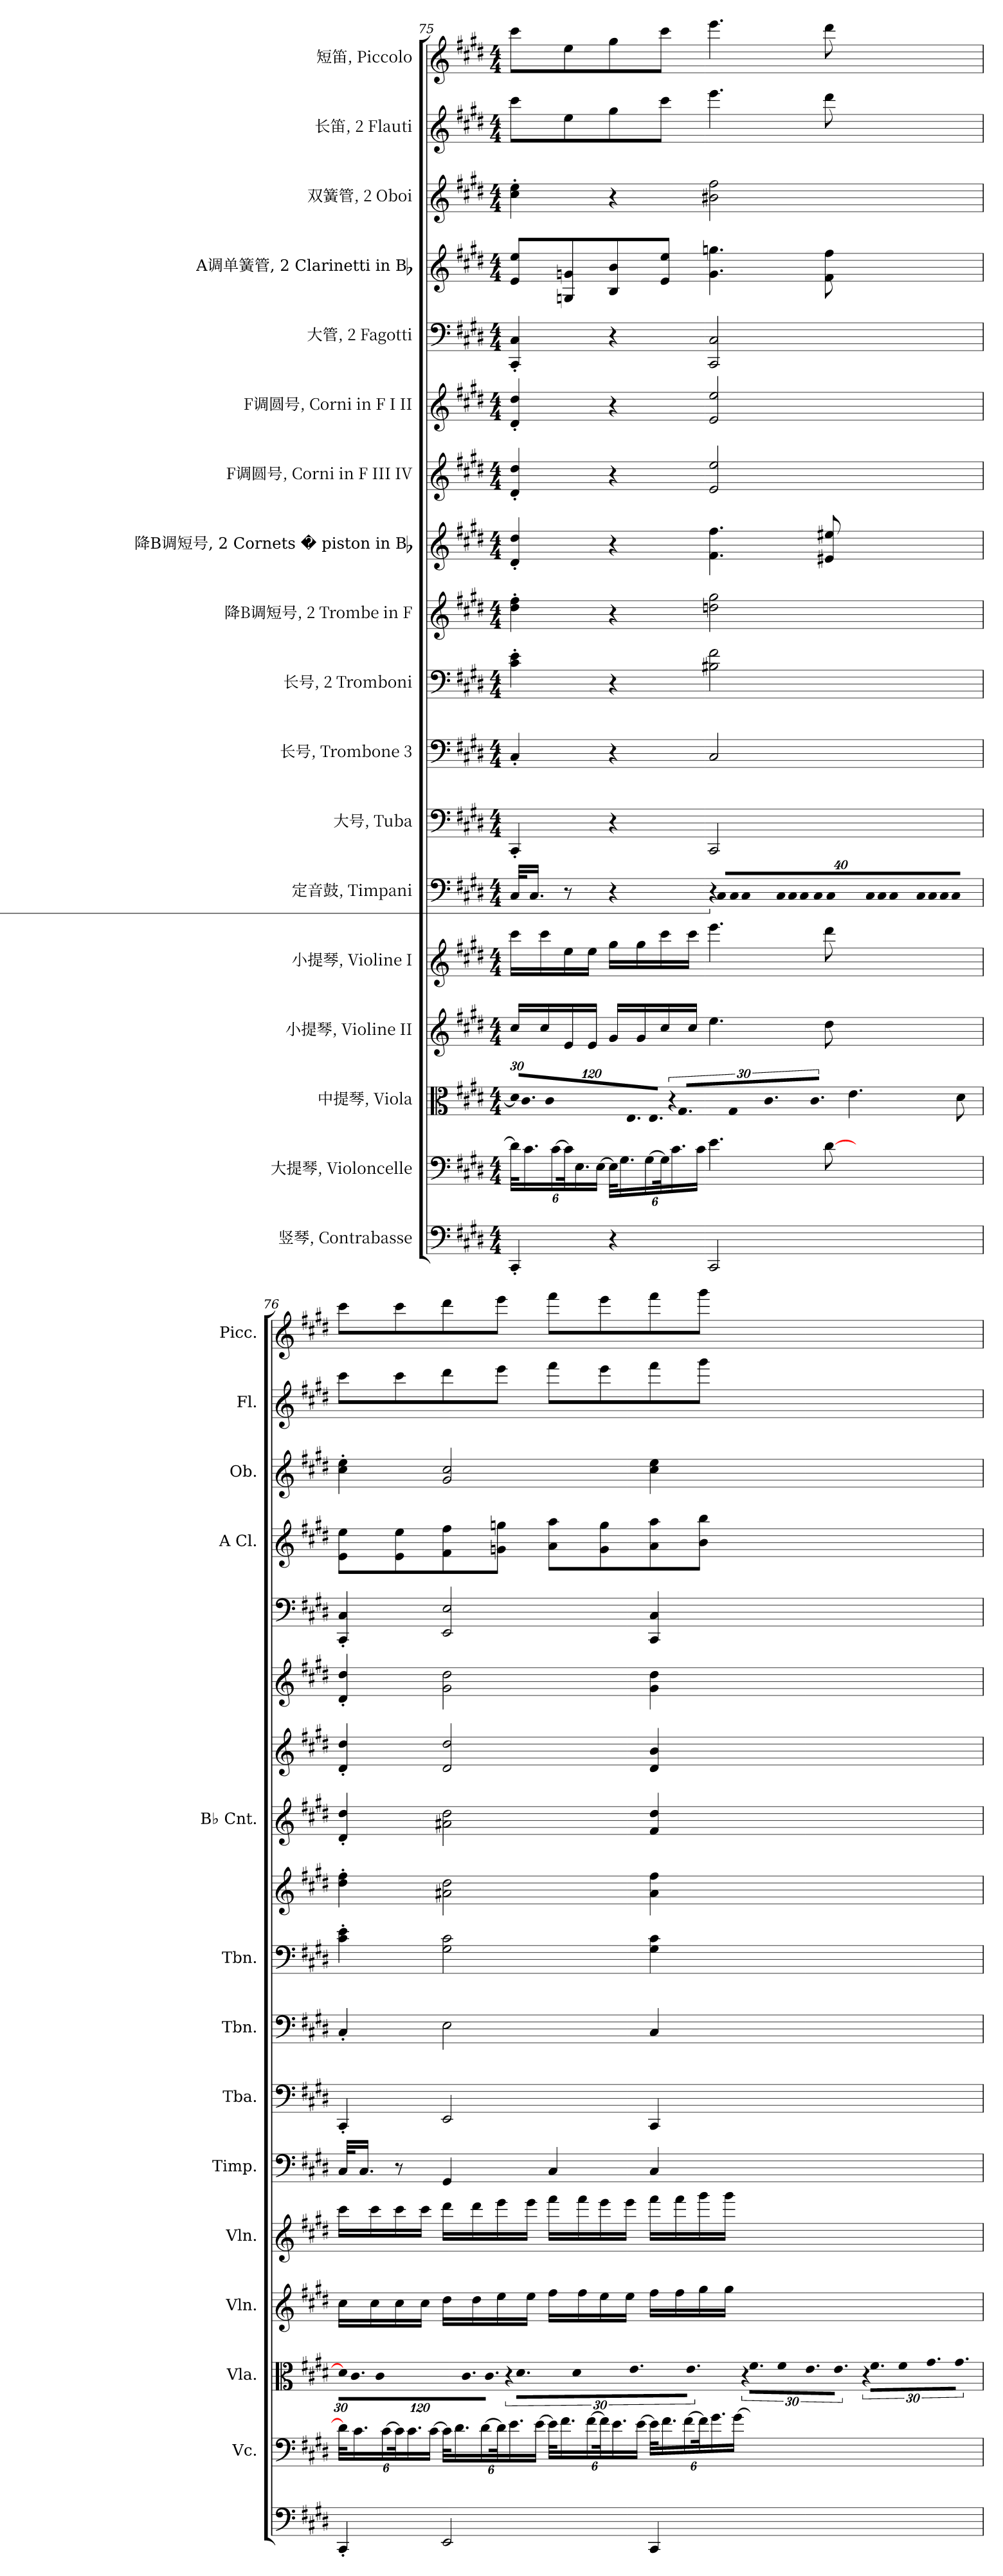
**kern	**kern	**kern	**kern	**kern	**kern	**kern	**kern	**kern	**kern	**kern	**kern	**kern	**kern	**kern	**kern	**kern	**kern
*part18	*part17	*part16	*part15	*part14	*part13	*part12	*part11	*part10	*part9	*part8	*part7	*part6	*part5	*part4	*part3	*part2	*part1
*staff18	*staff17	*staff16	*staff15	*staff14	*staff13	*staff12	*staff11	*staff10	*staff9	*staff8	*staff7	*staff6	*staff5	*staff4	*staff3	*staff2	*staff1
*I"竖琴, Contrabasse	*I"大提琴, Violoncelle	*I"中提琴, Viola	*I"小提琴, Violine II	*I"小提琴, Violine I	*I"定音鼓, Timpani	*I"大号, Tuba	*I"长号, Trombone 3	*I"长号, 2 Tromboni	*I"降B调短号, 2 Trombe in F	*I"降B调短号, 2 Cornets � piston in Bb	*I"F调圆号, Corni in F III IV	*I"F调圆号, Corni in F I II	*I"大管, 2 Fagotti	*I"A调单簧管, 2 Clarinetti in Bb	*I"双簧管, 2 Oboi	*I"长笛, 2 Flauti	*I"短笛, Piccolo
*	*I'Vc.	*I'Vla.	*I'Vln.	*I'Vln.	*I'Timp.	*I'Tba.	*I'Tbn.	*I'Tbn.	*	*I'B♭ Cnt.	*	*	*	*I'A Cl.	*I'Ob.	*I'Fl.	*I'Picc.
!!LO:PB:g=z
*clefF4	*clefF4	*clefC3	*clefG2	*clefG2	*clefF4	*clefF4	*clefF4	*clefF4	*clefG2	*clefG2	*clefG2	*clefG2	*clefF4	*clefG2	*clefG2	*clefG2	*clefG2
*	*	*	*	*	*	*	*	*	*ITrd1c2	*ITrd1c2	*ITrd4c7	*ITrd4c7	*	*ITrd2c3	*	*	*ITrd-7c-12
*k[f#c#g#d#]	*k[f#c#g#d#]	*k[f#c#g#d#]	*k[f#c#g#d#]	*k[f#c#g#d#]	*k[f#c#g#d#]	*k[f#c#g#d#]	*k[f#c#g#d#]	*k[f#c#g#d#]	*k[f#c#]	*k[f#c#]	*k[f#c#g#]	*k[f#c#g#]	*k[f#c#g#d#]	*k[f#c#g#d#a#e#b#]	*k[f#c#g#d#]	*k[f#c#g#d#]	*k[f#c#g#d#]
*M4/4	*M4/4	*M4/4	*M4/4	*M4/4	*M4/4	*M4/4	*M4/4	*M4/4	*M4/4	*M4/4	*M4/4	*M4/4	*M4/4	*M4/4	*M4/4	*M4/4	*M4/4
*MM143	*MM143	*MM143	*MM143	*MM143	*MM143	*MM143	*MM143	*MM143	*MM143	*MM143	*MM143	*MM143	*MM143	*MM143	*MM143	*MM143	*MM143
*	*Xbrackettup	*Xbrackettup	*	*	*	*	*	*	*	*	*	*	*	*	*	*	*
=75	=75	=75	=75	=75	=75	=75	=75	=75	=75	=75	=75	=75	=75	=75	=75	=75	=75
!	!	!LO:N:vis=256%9	!	!	!	!	!	!	!	!	!	!	!	!	!	!	!
4CC#'/	48d#\KLL]	960%17d#/KLLL]	16cc#/LL	16ccc#\LL	32C#/KLL	4CC#'/	4C#'/	4c#\' 4e\'	4cc#\' 4ee\'	4c#/' 4cc#/'	4G#/' 4g#/'	4G#/' 4g#/'	4CC#/' 4C#/'	8c#/ 8cc#/L	4cc#\' 4ee\'	8ccc#\L	8cccc#\L
!	!	!LO:N:vis=32.	!	!	!	!	!	!	!	!	!	!	!	!	!	!	!
.	.	1920%103c#/J	.	.	.	.	.	.	.	.	.	.	.	.	.	.	.
.	24.c#\	.	.	.	.	.	.	.	.	.	.	.	.	.	.	.	.
.	.	.	.	.	16.C#/JJ	.	.	.	.	.	.	.	.	.	.	.	.
.	.	.	16cc#/	16ccc#\	.	.	.	.	.	.	.	.	.	.	.	.	.
!	!	!LO:N:vis=16	!	!	!	!	!	!	!	!	!	!	!	!	!	!	!
.	.	1920%137c#/	.	.	.	.	.	.	.	.	.	.	.	.	.	.	.
.	[24c#\	.	.	.	.	.	.	.	.	.	.	.	.	.	.	.	.
.	48c#\K]	.	16e/	16ee\	8r	.	.	.	.	.	.	.	.	8En/ 8en/	.	8ee\	8eee\
!	!	!LO:N:vis=32.	!	!	!	!	!	!	!	!	!	!	!	!	!	!	!
.	.	1920%103E/L	.	.	.	.	.	.	.	.	.	.	.	.	.	.	.
.	24.E\	.	.	.	.	.	.	.	.	.	.	.	.	.	.	.	.
.	.	.	16e/JJ	16ee\JJ	.	.	.	.	.	.	.	.	.	.	.	.	.
!	!	!LO:N:vis=32.	!	!	!	!	!	!	!	!	!	!	!	!	!	!	!
.	.	1920%103E/JJJ	.	.	.	.	.	.	.	.	.	.	.	.	.	.	.
.	[24E\JJ	.	.	.	.	.	.	.	.	.	.	.	.	.	.	.	.
*	*	*brackettup	*	*	*	*	*	*	*	*	*	*	*	*	*	*	*
*	*	*	*	*	*	*	*	*	*	*	*	*	*	*	*	*	*MM153
!	!	!LO:N:vis=64	!	!	!	!	!	!	!	!	!	!	!	!	!	!	!
4r	48E\KLL]	960%17r	16g#/LL	16gg#\LL	4r	4r	4r	4r	4r	4r	4r	4r	4r	8G#/ 8g#/	4r	8gg#\	8ggg#\
!	!	!LO:N:vis=32.	!	!	!	!	!	!	!	!	!	!	!	!	!	!	!
.	.	1920%103G#/KLL	.	.	.	.	.	.	.	.	.	.	.	.	.	.	.
.	24.G#\	.	.	.	.	.	.	.	.	.	.	.	.	.	.	.	.
.	.	.	16g#/	16gg#\	.	.	.	.	.	.	.	.	.	.	.	.	.
!	!	!LO:N:vis=16	!	!	!	!	!	!	!	!	!	!	!	!	!	!	!
.	.	1920%137G#/	.	.	.	.	.	.	.	.	.	.	.	.	.	.	.
.	[24G#\	.	.	.	.	.	.	.	.	.	.	.	.	.	.	.	.
.	48G#\K]	.	16cc#/	16ccc#\	.	.	.	.	.	.	.	.	.	8c#/ 8cc#/J	.	8ccc#\J	8cccc#\J
!	!	!LO:N:vis=32.	!	!	!	!	!	!	!	!	!	!	!	!	!	!	!
.	.	1920%103c#/L	.	.	.	.	.	.	.	.	.	.	.	.	.	.	.
.	24.c#\	.	.	.	.	.	.	.	.	.	.	.	.	.	.	.	.
.	.	.	16cc#/JJ	16ccc#\JJ	.	.	.	.	.	.	.	.	.	.	.	.	.
!	!	!LO:N:vis=32.	!	!	!	!	!	!	!	!	!	!	!	!	!	!	!
.	.	1920%103c#/JJJ	.	.	.	.	.	.	.	.	.	.	.	.	.	.	.
.	24c#\JJ	.	.	.	.	.	.	.	.	.	.	.	.	.	.	.	.
!	!	!	!	!	!LO:N:vis=64	!	!	!	!	!	!	!	!	!	!	!	!
2CC#/	4.e\	4.e\	4.ee\	4.eee\	960%17r	2CC#/	2C#/	2B#X\ 2f#\	2ccn\ 2ff#\	4.e\ 4.ee\	2A/ 2a/	2A/ 2a/	2CC#/ 2C#/	4.e\ 4.een\	2b#X\ 2ff#\	4.eee\	4.eeee\
!	!	!	!	!	!LO:N:vis=32	!	!	!	!	!	!	!	!	!	!	!	!
.	.	.	.	.	640%23C#/LLL	.	.	.	.	.	.	.	.	.	.	.	.
!	!	!	!	!	!LO:N:vis=32	!	!	!	!	!	!	!	!	!	!	!	!
.	.	.	.	.	640%23C#/	.	.	.	.	.	.	.	.	.	.	.	.
!	!	!	!	!	!LO:N:vis=256%9	!	!	!	!	!	!	!	!	!	!	!	!
.	.	.	.	.	960%17C#/K	.	.	.	.	.	.	.	.	.	.	.	.
!	!	!	!	!	!LO:N:vis=32	!	!	!	!	!	!	!	!	!	!	!	!
.	.	.	.	.	640%23C#/	.	.	.	.	.	.	.	.	.	.	.	.
!	!	!	!	!	!LO:N:vis=32	!	!	!	!	!	!	!	!	!	!	!	!
.	.	.	.	.	640%23C#/	.	.	.	.	.	.	.	.	.	.	.	.
!	!	!	!	!	!LO:N:vis=32	!	!	!	!	!	!	!	!	!	!	!	!
.	.	.	.	.	640%23C#/	.	.	.	.	.	.	.	.	.	.	.	.
!	!	!	!	!	!LO:N:vis=32	!	!	!	!	!	!	!	!	!	!	!	!
.	.	.	.	.	640%23C#/	.	.	.	.	.	.	.	.	.	.	.	.
*	*	*	*	*	*Xbrackettup	*	*	*	*	*	*	*	*	*	*	*	*
!	!	!	!	!	!LO:N:vis=256%9	!	!	!	!	!	!	!	!	!	!	!	!
.	.	.	.	.	960%17C#/K	.	.	.	.	.	.	.	.	.	.	.	.
!	!	!	!	!	!LO:N:vis=32	!	!	!	!	!	!	!	!	!	!	!	!
.	.	.	.	.	640%23C#/	.	.	.	.	.	.	.	.	.	.	.	.
!	!	!	!	!	!LO:N:vis=32	!	!	!	!	!	!	!	!	!	!	!	!
.	.	.	.	.	640%23C#/	.	.	.	.	.	.	.	.	.	.	.	.
!	!	!	!	!	!LO:N:vis=256%9	!	!	!	!	!	!	!	!	!	!	!	!
.	.	.	.	.	960%17C#/K	.	.	.	.	.	.	.	.	.	.	.	.
!	!	!	!	!	!LO:N:vis=32	!	!	!	!	!	!	!	!	!	!	!	!
.	.	.	.	.	640%23C#/	.	.	.	.	.	.	.	.	.	.	.	.
.	[8d#\	[8d#\	8dd#\	8ddd#\	.	.	.	.	.	8d#X/ 8dd#X/	.	.	.	8d#\ 8dd#\	.	8ddd#\	8dddd#\
!	!	!	!	!	!LO:N:vis=32	!	!	!	!	!	!	!	!	!	!	!	!
.	.	.	.	.	640%23C#/	.	.	.	.	.	.	.	.	.	.	.	.
!	!	!	!	!	!LO:N:vis=32	!	!	!	!	!	!	!	!	!	!	!	!
.	.	.	.	.	640%23C#/	.	.	.	.	.	.	.	.	.	.	.	.
!	!	!	!	!	!LO:N:vis=32	!	!	!	!	!	!	!	!	!	!	!	!
.	.	.	.	.	640%23C#/JJJ	.	.	.	.	.	.	.	.	.	.	.	.
480ryy	480ryy	480ryy	480ryy	480ryy	.	480ryy	480ryy	480ryy	480ryy	480ryy	480ryy	480ryy	480ryy	480ryy	480ryy	480ryy	480ryy
!!LO:PB:g=z
=76	=76	=76	=76	=76	=76	=76	=76	=76	=76	=76	=76	=76	=76	=76	=76	=76	=76
*	*	*Xbrackettup	*	*	*	*	*	*	*	*	*	*	*	*	*	*	*
*	*	*	*	*	*	*	*	*	*	*	*	*	*	*	*	*	*MM143
!	!	!LO:N:vis=256%9	!	!	!	!	!	!	!	!	!	!	!	!	!	!	!
4CC#'/	48d#\KLL]	960%17d#\KLLL]	16cc#\LL	16ccc#\LL	32C#/KLL	4CC#'/	4C#'/	4c#\' 4e\'	4cc#\' 4ee\'	4c#/' 4cc#/'	4G#/' 4g#/'	4G#/' 4g#/'	4CC#/' 4C#/'	8c#\ 8cc#\L	4cc#\' 4ee\'	8ccc#\L	8cccc#\L
!	!	!LO:N:vis=32.	!	!	!	!	!	!	!	!	!	!	!	!	!	!	!
.	.	1920%103c#\J	.	.	.	.	.	.	.	.	.	.	.	.	.	.	.
.	24.c#\	.	.	.	.	.	.	.	.	.	.	.	.	.	.	.	.
.	.	.	.	.	16.C#/JJ	.	.	.	.	.	.	.	.	.	.	.	.
.	.	.	16cc#\	16ccc#\	.	.	.	.	.	.	.	.	.	.	.	.	.
!	!	!LO:N:vis=16	!	!	!	!	!	!	!	!	!	!	!	!	!	!	!
.	.	1920%137c#\	.	.	.	.	.	.	.	.	.	.	.	.	.	.	.
.	[24c#\	.	.	.	.	.	.	.	.	.	.	.	.	.	.	.	.
.	48c#\K]	.	16cc#\	16ccc#\	8r	.	.	.	.	.	.	.	.	8c#\ 8cc#\	.	8ccc#\	8cccc#\
!	!	!LO:N:vis=32.	!	!	!	!	!	!	!	!	!	!	!	!	!	!	!
.	.	1920%103c#\L	.	.	.	.	.	.	.	.	.	.	.	.	.	.	.
.	24.c#\	.	.	.	.	.	.	.	.	.	.	.	.	.	.	.	.
.	.	.	16cc#\JJ	16ccc#\JJ	.	.	.	.	.	.	.	.	.	.	.	.	.
!	!	!LO:N:vis=32.	!	!	!	!	!	!	!	!	!	!	!	!	!	!	!
.	.	1920%103c#\JJJ	.	.	.	.	.	.	.	.	.	.	.	.	.	.	.
.	[24c#\JJ	.	.	.	.	.	.	.	.	.	.	.	.	.	.	.	.
*	*	*brackettup	*	*	*	*	*	*	*	*	*	*	*	*	*	*	*
*	*	*	*	*	*	*	*	*	*	*	*	*	*	*	*	*	*MM153
!	!	!LO:N:vis=64	!	!	!	!	!	!	!	!	!	!	!	!	!	!	!
2EE/	48c#\KLL]	960%17r	16dd#\LL	16ddd#\LL	4GG#/	2EE/	2E\	2G#\ 2c#\	2g#X\ 2cc#\	2g#X\ 2cc#\	2G#/ 2g#/	2c#\ 2g#\	2EE/ 2E/	8d#\ 8dd#\	2g#/ 2cc#/	8ddd#\	8dddd#\
!	!	!LO:N:vis=32.	!	!	!	!	!	!	!	!	!	!	!	!	!	!	!
.	.	1920%103d#\KLL	.	.	.	.	.	.	.	.	.	.	.	.	.	.	.
.	24.d#\	.	.	.	.	.	.	.	.	.	.	.	.	.	.	.	.
.	.	.	16dd#\	16ddd#\	.	.	.	.	.	.	.	.	.	.	.	.	.
!	!	!LO:N:vis=16	!	!	!	!	!	!	!	!	!	!	!	!	!	!	!
.	.	1920%137d#\	.	.	.	.	.	.	.	.	.	.	.	.	.	.	.
.	[24d#\	.	.	.	.	.	.	.	.	.	.	.	.	.	.	.	.
.	48d#\K]	.	16ee\	16eee\	.	.	.	.	.	.	.	.	.	8en\ 8een\J	.	8eee\J	8eeee\J
!	!	!LO:N:vis=32.	!	!	!	!	!	!	!	!	!	!	!	!	!	!	!
.	.	1920%103e\L	.	.	.	.	.	.	.	.	.	.	.	.	.	.	.
.	24.e\	.	.	.	.	.	.	.	.	.	.	.	.	.	.	.	.
.	.	.	16ee\JJ	16eee\JJ	.	.	.	.	.	.	.	.	.	.	.	.	.
!	!	!LO:N:vis=32.	!	!	!	!	!	!	!	!	!	!	!	!	!	!	!
.	.	1920%103e\JJJ	.	.	.	.	.	.	.	.	.	.	.	.	.	.	.
.	[24e\JJ	.	.	.	.	.	.	.	.	.	.	.	.	.	.	.	.
!	!	!LO:N:vis=64	!	!	!	!	!	!	!	!	!	!	!	!	!	!	!
.	48e\KLL]	960%17r	16ff#\LL	16fff#\LL	4C#/	.	.	.	.	.	.	.	.	8f#\ 8ff#\L	.	8fff#\L	8ffff#\L
!	!	!LO:N:vis=32.	!	!	!	!	!	!	!	!	!	!	!	!	!	!	!
.	.	1920%103f#\KLL	.	.	.	.	.	.	.	.	.	.	.	.	.	.	.
.	24.f#\	.	.	.	.	.	.	.	.	.	.	.	.	.	.	.	.
.	.	.	16ff#\	16fff#\	.	.	.	.	.	.	.	.	.	.	.	.	.
!	!	!LO:N:vis=16	!	!	!	!	!	!	!	!	!	!	!	!	!	!	!
.	.	1920%137f#\	.	.	.	.	.	.	.	.	.	.	.	.	.	.	.
.	[24f#\	.	.	.	.	.	.	.	.	.	.	.	.	.	.	.	.
.	48f#\K]	.	16ee\	16eee\	.	.	.	.	.	.	.	.	.	8e\ 8ee\	.	8eee\	8eeee\
!	!	!LO:N:vis=32.	!	!	!	!	!	!	!	!	!	!	!	!	!	!	!
.	.	1920%103e\L	.	.	.	.	.	.	.	.	.	.	.	.	.	.	.
.	24.e\	.	.	.	.	.	.	.	.	.	.	.	.	.	.	.	.
.	.	.	16ee\JJ	16eee\JJ	.	.	.	.	.	.	.	.	.	.	.	.	.
!	!	!LO:N:vis=32.	!	!	!	!	!	!	!	!	!	!	!	!	!	!	!
.	.	1920%103e\JJJ	.	.	.	.	.	.	.	.	.	.	.	.	.	.	.
.	[24e\JJ	.	.	.	.	.	.	.	.	.	.	.	.	.	.	.	.
!	!	!LO:N:vis=64	!	!	!	!	!	!	!	!	!	!	!	!	!	!	!
4CC#/	48e\KLL]	960%17r	16ff#\LL	16fff#\LL	4C#/	4CC#/	4C#/	4G#\ 4c#\	4g#\ 4ee\	4e/ 4cc#/	4G#/ 4e/	4c#\ 4g#\	4CC#/ 4C#/	8f#\ 8ff#\	4cc#\ 4ee\	8fff#\	8ffff#\
!	!	!LO:N:vis=32.	!	!	!	!	!	!	!	!	!	!	!	!	!	!	!
.	.	1920%103f#\KLL	.	.	.	.	.	.	.	.	.	.	.	.	.	.	.
.	24.f#\	.	.	.	.	.	.	.	.	.	.	.	.	.	.	.	.
.	.	.	16ff#\	16fff#\	.	.	.	.	.	.	.	.	.	.	.	.	.
!	!	!LO:N:vis=16	!	!	!	!	!	!	!	!	!	!	!	!	!	!	!
.	.	1920%137f#\	.	.	.	.	.	.	.	.	.	.	.	.	.	.	.
.	[24f#\	.	.	.	.	.	.	.	.	.	.	.	.	.	.	.	.
.	48f#\K]	.	16gg#\	16ggg#\	.	.	.	.	.	.	.	.	.	8g#\ 8gg#\J	.	8ggg#\J	8gggg#\J
!	!	!LO:N:vis=32.	!	!	!	!	!	!	!	!	!	!	!	!	!	!	!
.	.	1920%103g#\L	.	.	.	.	.	.	.	.	.	.	.	.	.	.	.
.	24.g#\	.	.	.	.	.	.	.	.	.	.	.	.	.	.	.	.
.	.	.	16gg#\JJ	16ggg#\JJ	.	.	.	.	.	.	.	.	.	.	.	.	.
!	!	!LO:N:vis=32.	!	!	!	!	!	!	!	!	!	!	!	!	!	!	!
.	.	1920%103g#\JJJ	.	.	.	.	.	.	.	.	.	.	.	.	.	.	.
.	[24g#\JJ	.	.	.	.	.	.	.	.	.	.	.	.	.	.	.	.
=	=	=	=	=	=	=	=	=	=	=	=	=	=	=	=	=	=
*-	*-	*-	*-	*-	*-	*-	*-	*-	*-	*-	*-	*-	*-	*-	*-	*-	*-
